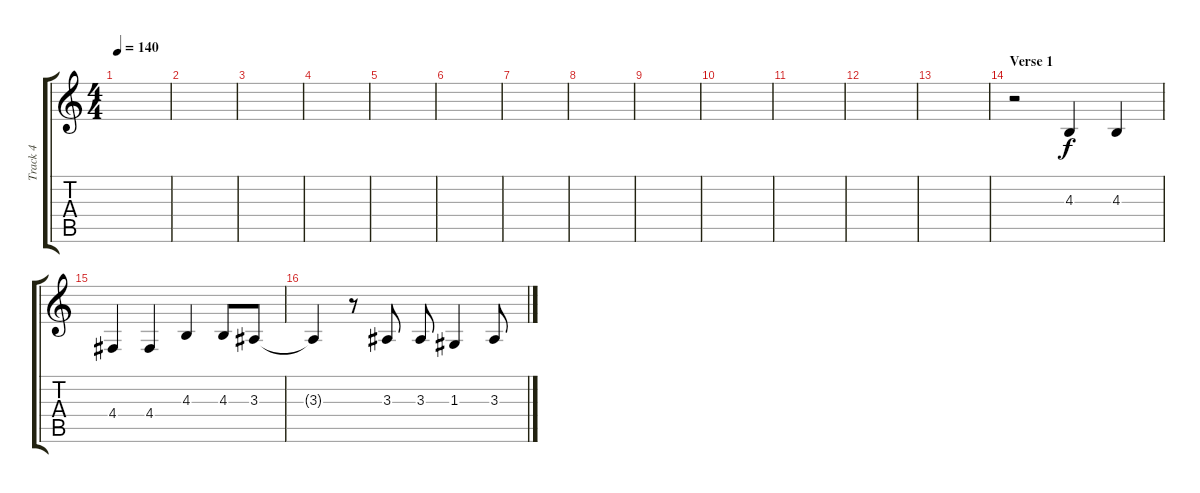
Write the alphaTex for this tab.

\track ("Track 4" "Track 4") {instrument altosax}
\staff {score tabs}
\tuning (E4 B3 G3 D3 A2 E2) {hide}
\ts (4 4)
\tempo 140
\clef g2
\ks c
|
|
|
|
|
|
|
|
|
|
|
|
|
\section ("" "Verse 1")
r.2 4.3.4 4.3.4 |
4.4.4 4.4.4 4.3.4 4.3.8 3.3.8 |
3.3{t}.4 r.8 3.3.8 3.3.8 1.3.4 3.3.8
